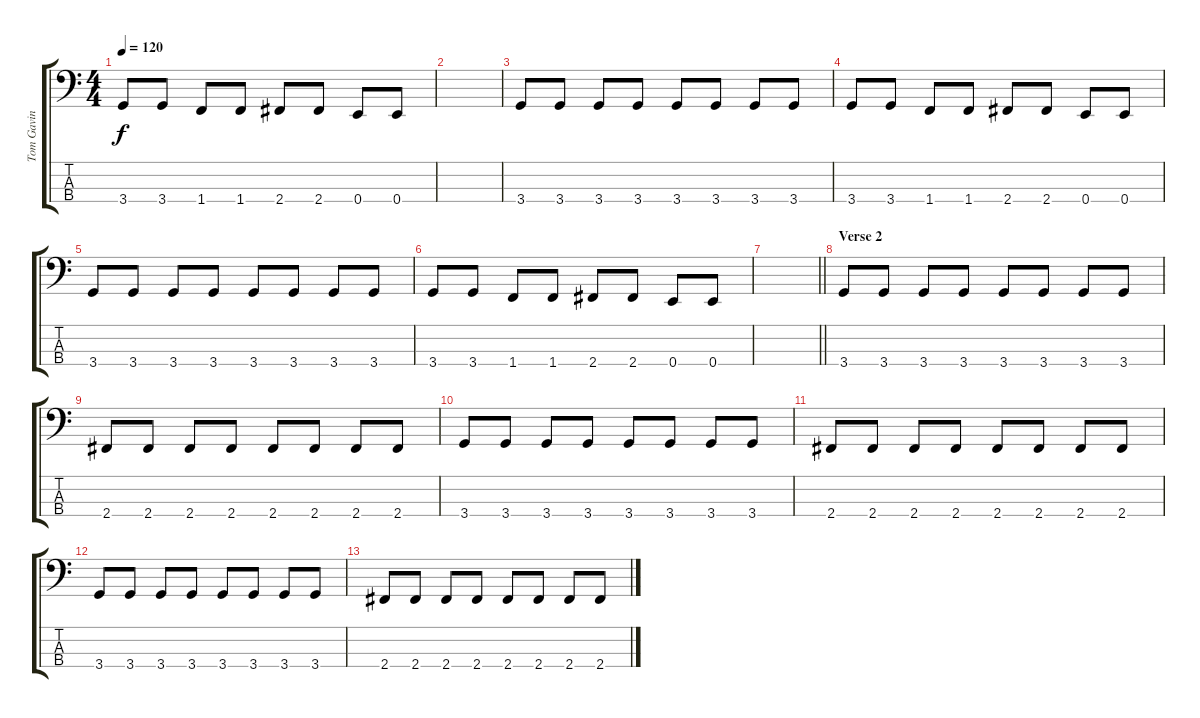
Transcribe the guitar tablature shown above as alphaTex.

\track ("Tom Gavin" "Tom Gavin") {instrument electricbassfinger}
\staff {score tabs}
\tuning (G2 D2 A1 E1) {hide}
\ts (4 4)
\tempo 120
\clef f4
\ks c
3.4.8{dy f} 3.4.8 1.4.8 1.4.8 2.4.8 2.4.8 0.4.8 0.4.8 |
|
3.4.8 3.4.8 3.4.8 3.4.8 3.4.8 3.4.8 3.4.8 3.4.8 |
3.4.8 3.4.8 1.4.8 1.4.8 2.4.8 2.4.8 0.4.8 0.4.8 |
3.4.8 3.4.8 3.4.8 3.4.8 3.4.8 3.4.8 3.4.8 3.4.8 |
3.4.8 3.4.8 1.4.8 1.4.8 2.4.8 2.4.8 0.4.8 0.4.8 |
\barLineRight lightlight
|
\section ("" "Verse 2")
3.4.8 3.4.8 3.4.8 3.4.8 3.4.8 3.4.8 3.4.8 3.4.8 |
2.4.8 2.4.8 2.4.8 2.4.8 2.4.8 2.4.8 2.4.8 2.4.8 |
3.4.8 3.4.8 3.4.8 3.4.8 3.4.8 3.4.8 3.4.8 3.4.8 |
2.4.8 2.4.8 2.4.8 2.4.8 2.4.8 2.4.8 2.4.8 2.4.8 |
3.4.8 3.4.8 3.4.8 3.4.8 3.4.8 3.4.8 3.4.8 3.4.8 |
2.4.8 2.4.8 2.4.8 2.4.8 2.4.8 2.4.8 2.4.8 2.4.8
